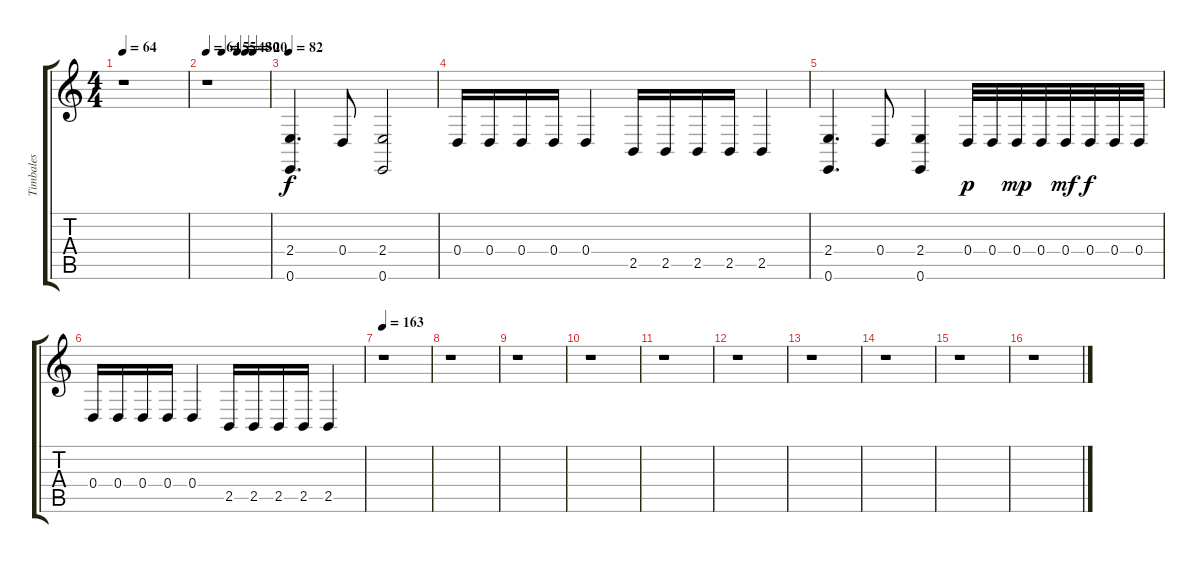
\track ("Timbales" "Timbales") {instrument timpani}
\staff {score tabs}
\tuning (E4 B3 G3 D3 A2 E2) {hide}
\ts (4 4)
\tempo 64
\clef g2
\ks c
r.1{dy f} |
\tempo 69
\tempo 64
\tempo (55 0.25)
\tempo (48 0.5)
\tempo (30 0.625)
\tempo (20 0.75)
r.1 |
\tempo 82
(2.4 0.6).4{d} 0.4.8 (2.4 0.6).2 |
0.4.16 0.4.16 0.4.16 0.4.16 0.4.4 2.5.16 2.5.16 2.5.16 2.5.16 2.5.4 |
(2.4 0.6).4{d} 0.4.8 (2.4 0.6).4 0.4.32{dy p} 0.4.32 0.4.32{dy mp} 0.4.32 0.4.32{dy mf} 0.4.32{dy f} 0.4.32 0.4.32 |
0.4.16 0.4.16 0.4.16 0.4.16 0.4.4 2.5.16 2.5.16 2.5.16 2.5.16 2.5.4 |
\tempo 163
r.1 |
r.1 |
r.1 |
r.1 |
r.1 |
r.1 |
r.1 |
r.1 |
r.1 |
r.1
